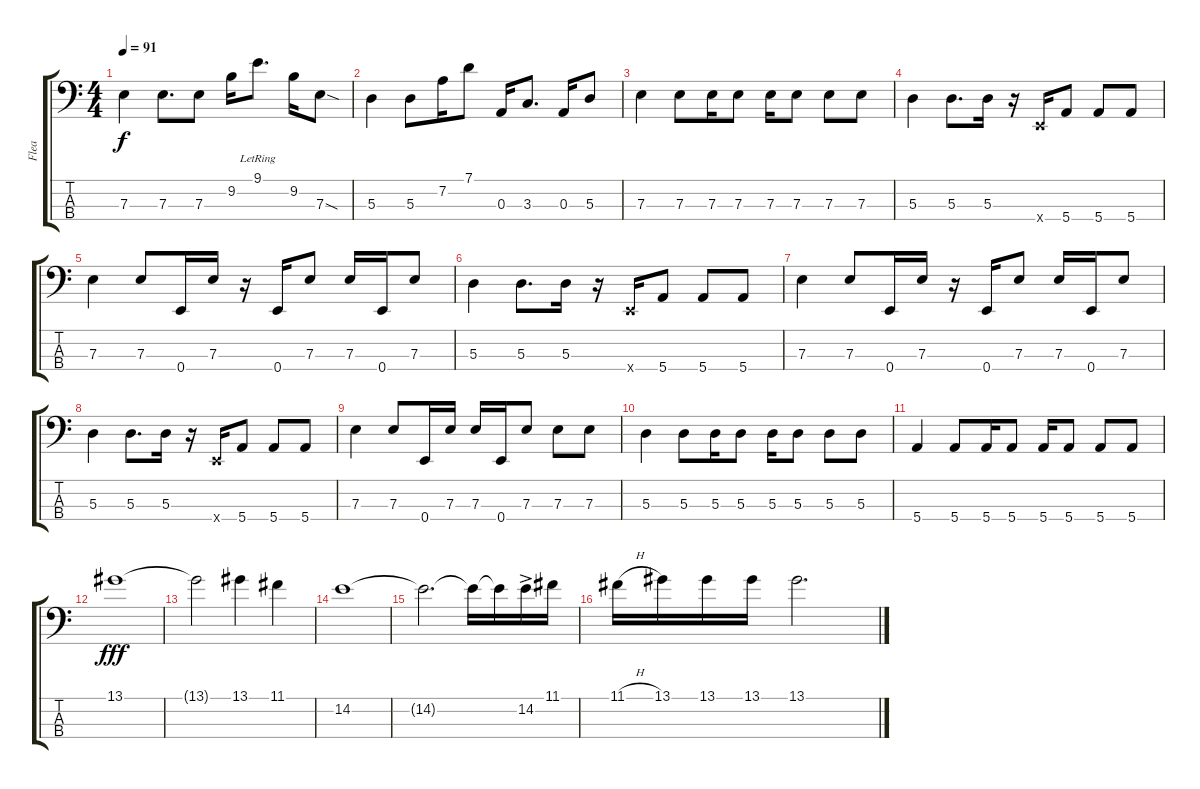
\track ("Flea" "Flea") {instrument electricbassfinger}
\staff {score tabs}
\tuning (G2 D2 A1 E1) {hide}
\ts (4 4)
\tempo 91
\clef f4
\ks c
7.3.4{dy f} 7.3.8{d} 7.3.8 9.2.16 9.1{lr}.8{d} 9.2.16 7.3{sod}.8 |
5.3.4 5.3.8 7.2.16 7.1.8 0.3.16 3.3.8{d} 0.3.16 5.3.8 |
7.3.4 7.3.8 7.3.16 7.3.8 7.3.16 7.3.8 7.3.8 7.3.8 |
5.3.4 5.3.8{d} 5.3.16 r.16 0.4{x}.16 5.4.8 5.4.8 5.4.8 |
7.3.4 7.3.8 0.4.16 7.3.16 r.16 0.4.16 7.3.8 7.3.16 0.4.16 7.3.8 |
5.3.4 5.3.8{d} 5.3.16 r.16 0.4{x}.16 5.4.8 5.4.8 5.4.8 |
7.3.4 7.3.8 0.4.16 7.3.16 r.16 0.4.16 7.3.8 7.3.16 0.4.16 7.3.8 |
5.3.4 5.3.8{d} 5.3.16 r.16 0.4{x}.16 5.4.8 5.4.8 5.4.8 |
7.3.4 7.3.8 0.4.16 7.3.16 7.3.16 0.4.16 7.3.8 7.3.8 7.3.8 |
5.3.4 5.3.8 5.3.16 5.3.8 5.3.16 5.3.8 5.3.8 5.3.8 |
5.4.4 5.4.8 5.4.16 5.4.8 5.4.16 5.4.8 5.4.8 5.4.8 |
13.1.1{dy fff} |
13.1{t}.2 13.1.4 11.1.4 |
14.2.1 |
14.2{t}.2{d} 14.2{t}.16 14.2{t}.16 14.2{ac}.16 11.1.16 |
11.1{h}.16 13.1.16 13.1.16 13.1.16 13.1.2{d}
